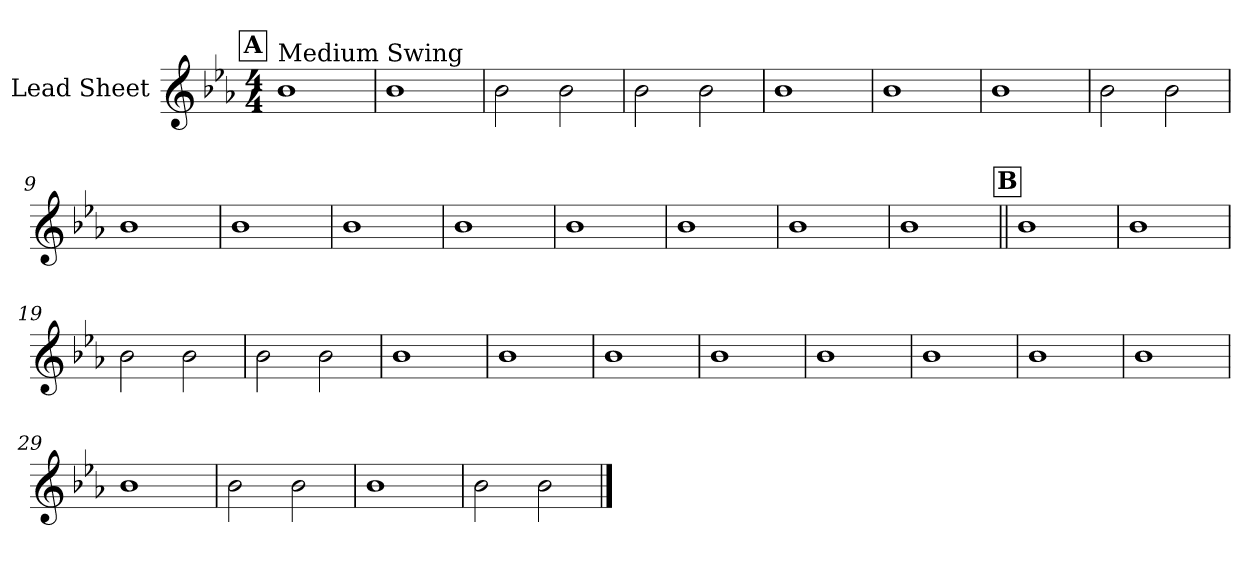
**kern
*part1
*staff1
*I"Lead Sheet
*clefG2
*k[b-e-a-]
*E-:
*M4/4
!!LO:REH:place=s1:a:fs=14:t=A
=1
!LO:TX:a:t=Medium Swing
1b-
=2
1b-
=3
2b-\
2b-\
=4
2b-\
2b-\
!!LO:LB:g=z
=5
1b-
=6
1b-
=7
1b-
=8
2b-\
2b-\
!!LO:LB:g=z
=9
1b-
=10
1b-
=11
1b-
=12
1b-
!!LO:LB:g=z
=13
1b-
=14
1b-
=15
1b-
=16
1b-
!!LO:LB:g=z
!!LO:REH:place=s1:a:fs=14:t=B
=17||
1b-
=18
1b-
=19
2b-\
2b-\
=20
2b-\
2b-\
!!LO:LB:g=z
=21
1b-
=22
1b-
=23
1b-
=24
1b-
!!LO:LB:g=z
=25
1b-
=26
1b-
=27
1b-
=28
1b-
!!LO:LB:g=z
=29
1b-
=30
2b-\
2b-\
=31
1b-
=32
2b-\
2b-\
==
*-
